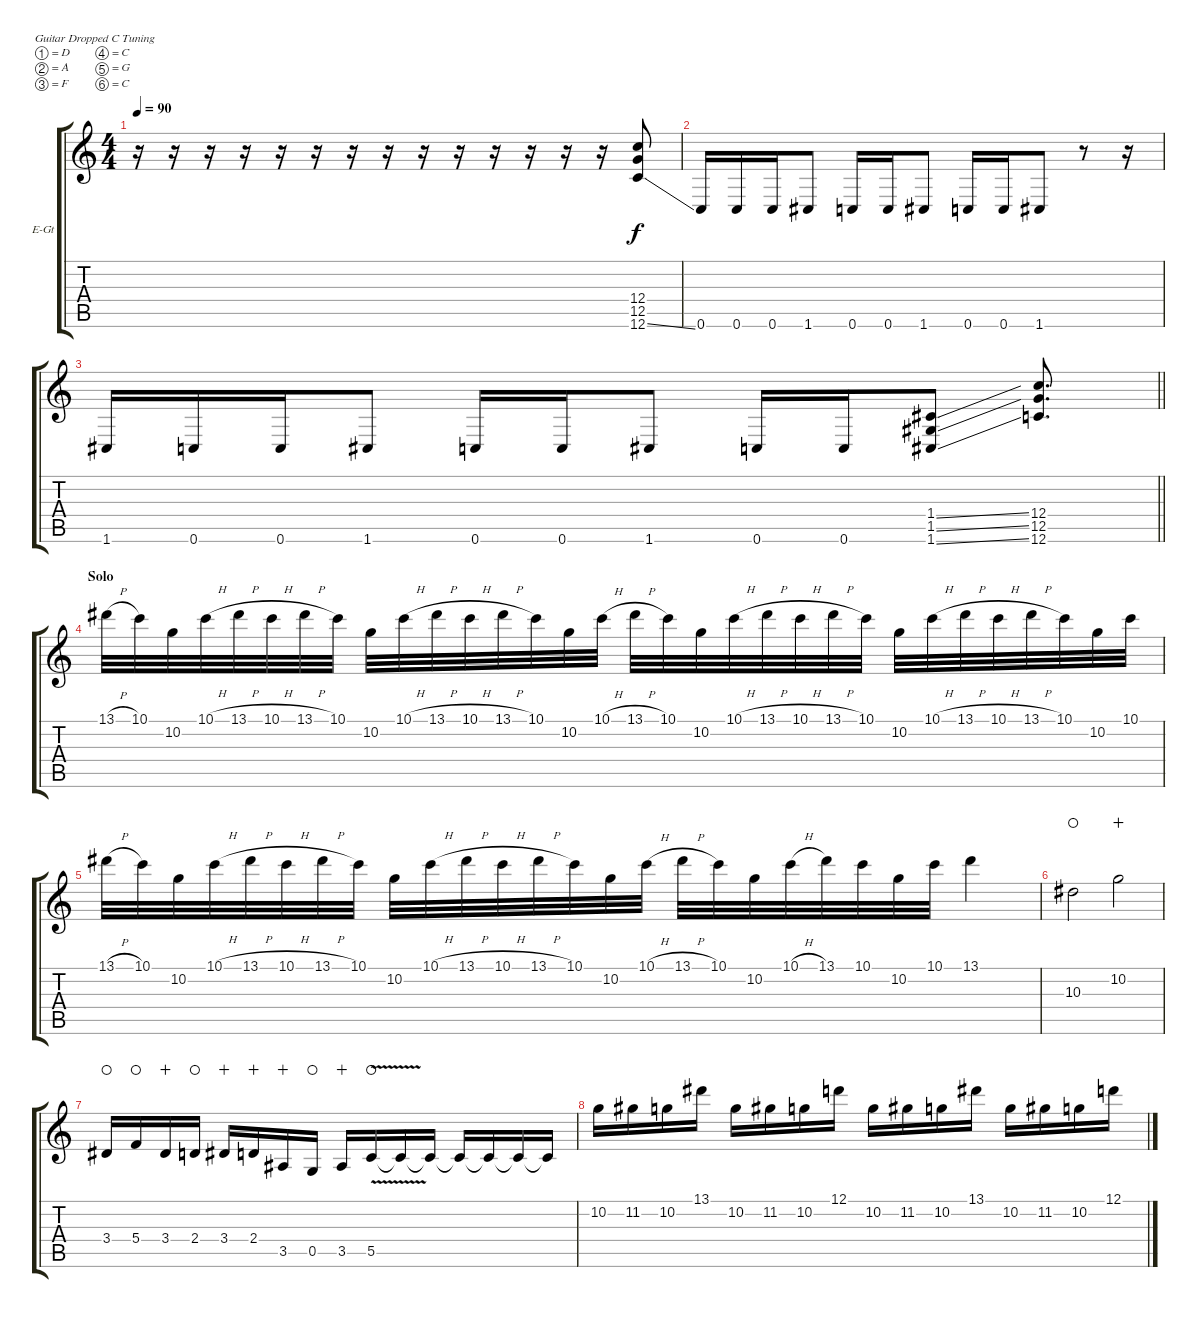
\bracketExtendMode groupsimilarinstruments
\firstSystemTrackNameOrientation horizontal
\otherSystemsTrackNameOrientation horizontal
\track ("Michael Paget" "E-Gt") {instrument distortionguitar}
\staff {score tabs}
\tuning (D4 A3 F3 C3 G2 C2)
\ts (4 4)
\tempo 90
\clef g2
\ks c
r.16{dy f} r.16 r.16 r.16 r.16 r.16 r.16 r.16 r.16 r.16 r.16 r.16 r.16 r.16 (12.5 12.6{ss} 12.4).8 |
0.6.16 0.6.16 0.6.16 1.6.8 0.6.16 0.6.16 1.6.8 0.6.16 0.6.16 1.6.8 r.8 r.16 |
\barLineRight lightlight
1.6.16 0.6.16 0.6.16 1.6.8 0.6.16 0.6.16 1.6.8 0.6.16 0.6.16 (1.5{ss} 1.6{ss} 1.4{ss}).8 (12.5 12.6 12.4).8{d} |
\section ("" "Solo")
13.1{h}.32 10.1.32 10.2.32 10.1{h}.32 13.1{h}.32 10.1{h}.32 13.1{h}.32 10.1.32 10.2.32 10.1{h}.32 13.1{h}.32 10.1{h}.32 13.1{h}.32 10.1.32 10.2.32 10.1{h}.32 13.1{h}.32 10.1.32 10.2.32 10.1{h}.32 13.1{h}.32 10.1{h}.32 13.1{h}.32 10.1.32 10.2.32 10.1{h}.32 13.1{h}.32 10.1{h}.32 13.1{h}.32 10.1.32 10.2.32 10.1.32 |
13.1{h}.32 10.1.32 10.2.32 10.1{h}.32 13.1{h}.32 10.1{h}.32 13.1{h}.32 10.1.32 10.2.32 10.1{h}.32 13.1{h}.32 10.1{h}.32 13.1{h}.32 10.1.32 10.2.32 10.1{h}.32 13.1{h}.32 10.1.32 10.2.32 10.1{h}.32 13.1.32 10.1.32 10.2.32 10.1.32 13.1.4 |
10.3.2{waho} 10.2.2{wahc} |
3.4.16{waho} 5.4.16{waho} 3.4.16{wahc} 2.4.16{waho} 3.4.16{wahc} 2.4.16{wahc} 3.5.16{wahc} 0.5.16{waho} 3.5.16{wahc} 5.5{v}.16{waho} 5.5{t}.16 5.5{t}.16 5.5{t}.16 5.5{t}.16 5.5{t}.16 5.5{t}.16 |
10.2.16 11.2.16 10.2.16 13.1.16 10.2.16 11.2.16 10.2.16 12.1.16 10.2.16 11.2.16 10.2.16 13.1.16 10.2.16 11.2.16 10.2.16 12.1.16
